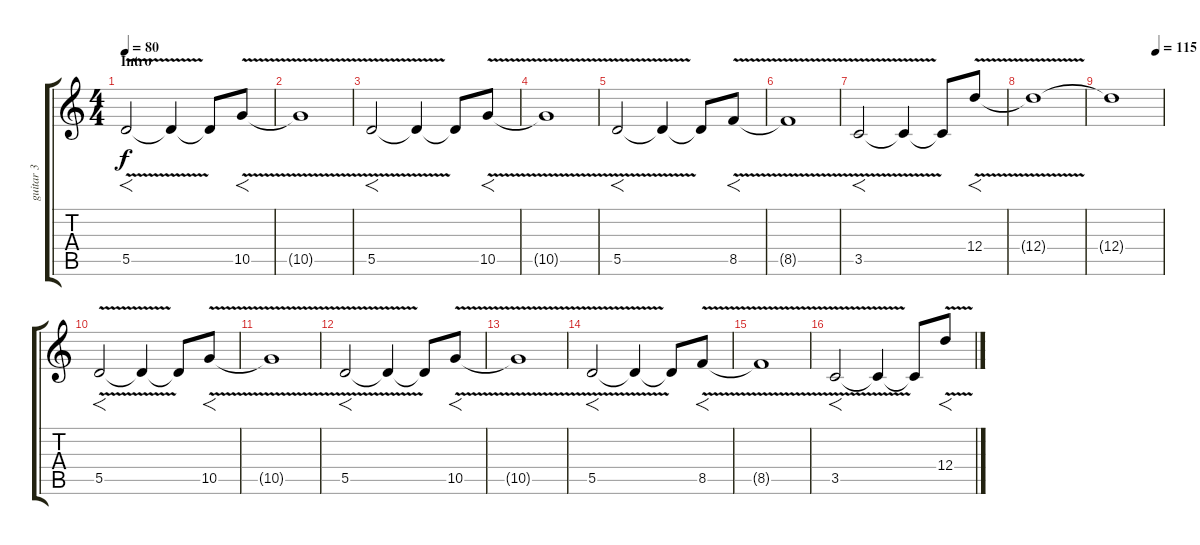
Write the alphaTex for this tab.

\track ("guitar 3" "guitar 3") {instrument overdrivenguitar}
\staff {score tabs}
\tuning (E4 B3 G3 D3 A2 E2) {hide}
\ts (4 4)
\section ("" "Intro")
\tempo 80
\clef g2
\ks c
5.5{v}.2{f dy f instrument overdrivenguitar} 5.5{t}.4 5.5{t}.8 10.5{v}.8{f} |
10.5{t}.1 |
5.5{v}.2{f} 5.5{t}.4 5.5{t}.8 10.5{v}.8{f} |
10.5{t}.1 |
5.5{v}.2{f} 5.5{t}.4 5.5{t}.8 8.5{v}.8{f} |
8.5{t}.1 |
3.5{v}.2{f} 3.5{t}.4 3.5{t}.8 12.4{v}.8{f} |
12.4{t}.1 |
\tempo (115 0.875)
12.4{t}.1 |
5.5{v}.2{f} 5.5{t}.4 5.5{t}.8 10.5{v}.8{f} |
10.5{t}.1 |
5.5{v}.2{f} 5.5{t}.4 5.5{t}.8 10.5{v}.8{f} |
10.5{t}.1 |
5.5{v}.2{f} 5.5{t}.4 5.5{t}.8 8.5{v}.8{f} |
8.5{t}.1 |
3.5{v}.2{f} 3.5{t}.4 3.5{t}.8 12.4{v}.8{f}
